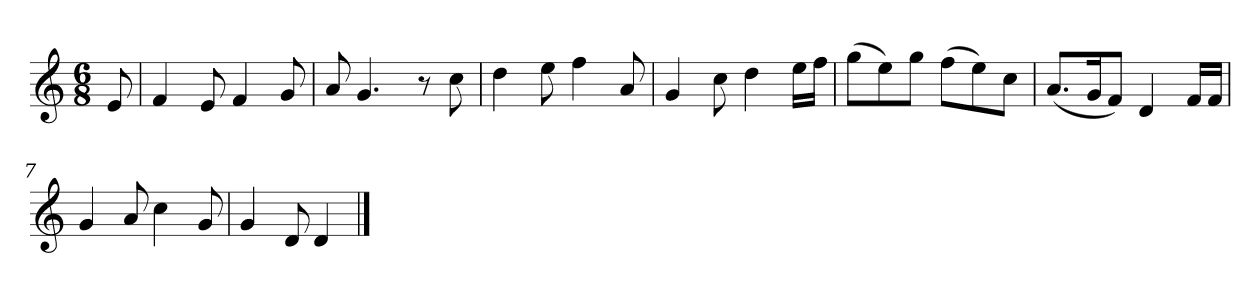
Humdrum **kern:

**kern
*part1
*staff1
*clefG2
*k[]
*M6/8
*MM84
=
8e
=1
4f
8e
4f
8g
=2
8a
4.g
8r
8cc
=3
4dd
8ee
4ff
8a
=4
4g
8cc
4dd
16ee\LL
16ff\JJ
=5
(8gg\L
8ee\)
8gg\J
(8ff\L
8ee\)
8cc\J
=6
(8.a/L
16g/K
8f/J)
4d
16f/LL
16f/JJ
=7
4g
8a
4cc
8g
=8
4g
8d
4d
==
*-
